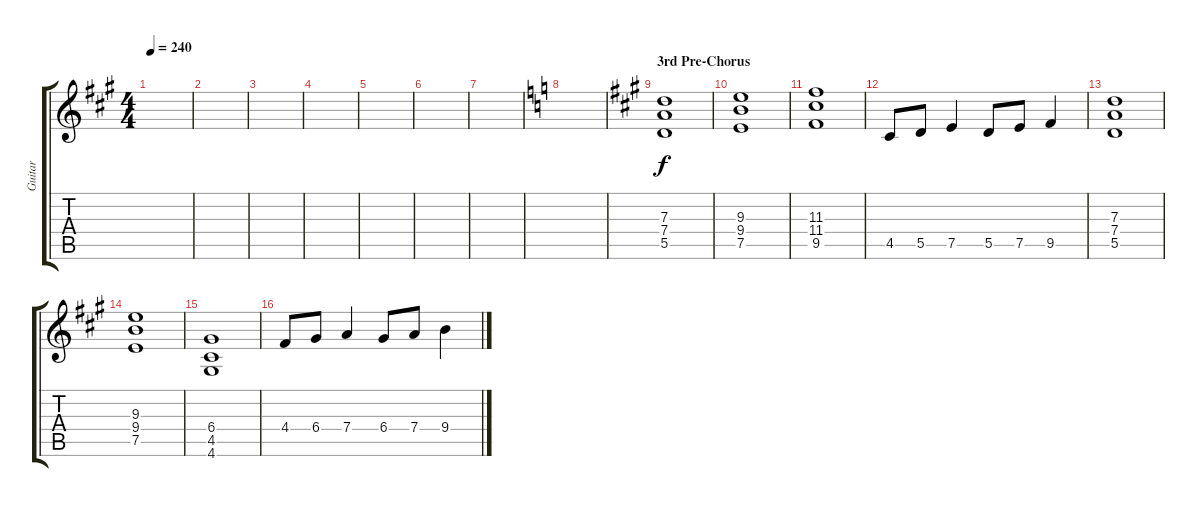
\track ("Guitar" "Guitar") {instrument overdrivenguitar}
\staff {score tabs}
\tuning (E4 B3 G3 D3 A2 E2) {hide}
\ts (4 4)
\tempo 240
\clef g2
\ks a
|
|
|
|
|
|
|
\ks c
|
\section ("" "3rd Pre-Chorus")
\ks a
(7.3 7.4 5.5).1 |
(9.3 9.4 7.5).1 |
(11.3 11.4 9.5).1 |
4.5.8 5.5.8 7.5.4 5.5.8 7.5.8 9.5.4 |
(7.3 7.4 5.5).1 |
(9.3 9.4 7.5).1 |
(6.4 4.5 4.6).1 |
4.4.8 6.4.8 7.4.4 6.4.8 7.4.8 9.4.4
